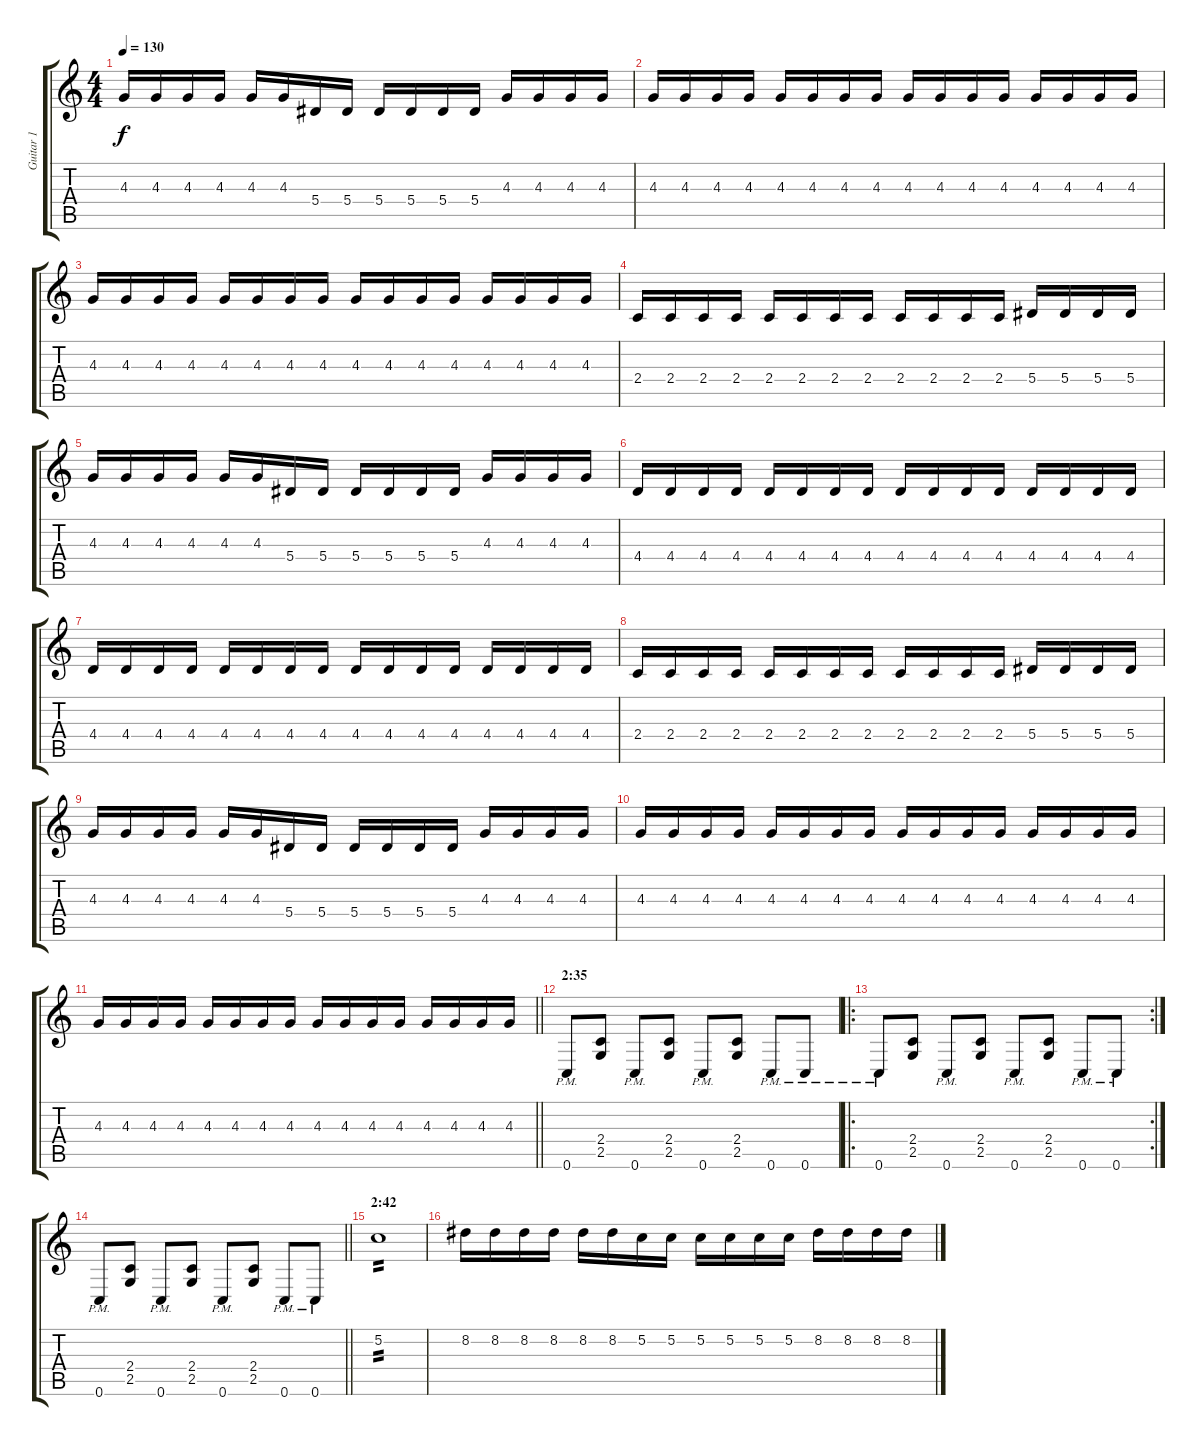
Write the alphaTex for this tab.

\track ("Guitar 1" "Guitar 1") {instrument distortionguitar}
\staff {score tabs}
\tuning (C4 G3 Eb3 Bb2 F2 C2) {hide}
\ts (4 4)
\tempo 130
\clef g2
\ks c
4.3.16{dy f} 4.3.16 4.3.16 4.3.16 4.3.16 4.3.16 5.4.16 5.4.16 5.4.16 5.4.16 5.4.16 5.4.16 4.3.16 4.3.16 4.3.16 4.3.16 |
4.3.16 4.3.16 4.3.16 4.3.16 4.3.16 4.3.16 4.3.16 4.3.16 4.3.16 4.3.16 4.3.16 4.3.16 4.3.16 4.3.16 4.3.16 4.3.16 |
4.3.16 4.3.16 4.3.16 4.3.16 4.3.16 4.3.16 4.3.16 4.3.16 4.3.16 4.3.16 4.3.16 4.3.16 4.3.16 4.3.16 4.3.16 4.3.16 |
2.4.16 2.4.16 2.4.16 2.4.16 2.4.16 2.4.16 2.4.16 2.4.16 2.4.16 2.4.16 2.4.16 2.4.16 5.4.16 5.4.16 5.4.16 5.4.16 |
4.3.16 4.3.16 4.3.16 4.3.16 4.3.16 4.3.16 5.4.16 5.4.16 5.4.16 5.4.16 5.4.16 5.4.16 4.3.16 4.3.16 4.3.16 4.3.16 |
4.4.16 4.4.16 4.4.16 4.4.16 4.4.16 4.4.16 4.4.16 4.4.16 4.4.16 4.4.16 4.4.16 4.4.16 4.4.16 4.4.16 4.4.16 4.4.16 |
4.4.16 4.4.16 4.4.16 4.4.16 4.4.16 4.4.16 4.4.16 4.4.16 4.4.16 4.4.16 4.4.16 4.4.16 4.4.16 4.4.16 4.4.16 4.4.16 |
2.4.16 2.4.16 2.4.16 2.4.16 2.4.16 2.4.16 2.4.16 2.4.16 2.4.16 2.4.16 2.4.16 2.4.16 5.4.16 5.4.16 5.4.16 5.4.16 |
4.3.16 4.3.16 4.3.16 4.3.16 4.3.16 4.3.16 5.4.16 5.4.16 5.4.16 5.4.16 5.4.16 5.4.16 4.3.16 4.3.16 4.3.16 4.3.16 |
4.3.16 4.3.16 4.3.16 4.3.16 4.3.16 4.3.16 4.3.16 4.3.16 4.3.16 4.3.16 4.3.16 4.3.16 4.3.16 4.3.16 4.3.16 4.3.16 |
\barLineRight lightlight
4.3.16 4.3.16 4.3.16 4.3.16 4.3.16 4.3.16 4.3.16 4.3.16 4.3.16 4.3.16 4.3.16 4.3.16 4.3.16 4.3.16 4.3.16 4.3.16 |
\section ("" "2:35")
0.6{pm}.8{instrument distortionguitar} (2.4 2.5).8 0.6{pm}.8 (2.4 2.5).8 0.6{pm}.8 (2.4 2.5).8 0.6{pm}.8 0.6{pm}.8 |
\ro
\rc 2
0.6{pm}.8 (2.4 2.5).8 0.6{pm}.8 (2.4 2.5).8 0.6{pm}.8 (2.4 2.5).8 0.6{pm}.8 0.6{pm}.8 |
\barLineRight lightlight
0.6{pm}.8 (2.4 2.5).8 0.6{pm}.8 (2.4 2.5).8 0.6{pm}.8 (2.4 2.5).8 0.6{pm}.8 0.6{pm}.8 |
\section ("" "2:42")
5.2.1{tp 2 instrument overdrivenguitar} |
8.2.16 8.2.16 8.2.16 8.2.16 8.2.16 8.2.16 5.2.16 5.2.16 5.2.16 5.2.16 5.2.16 5.2.16 8.2.16 8.2.16 8.2.16 8.2.16
